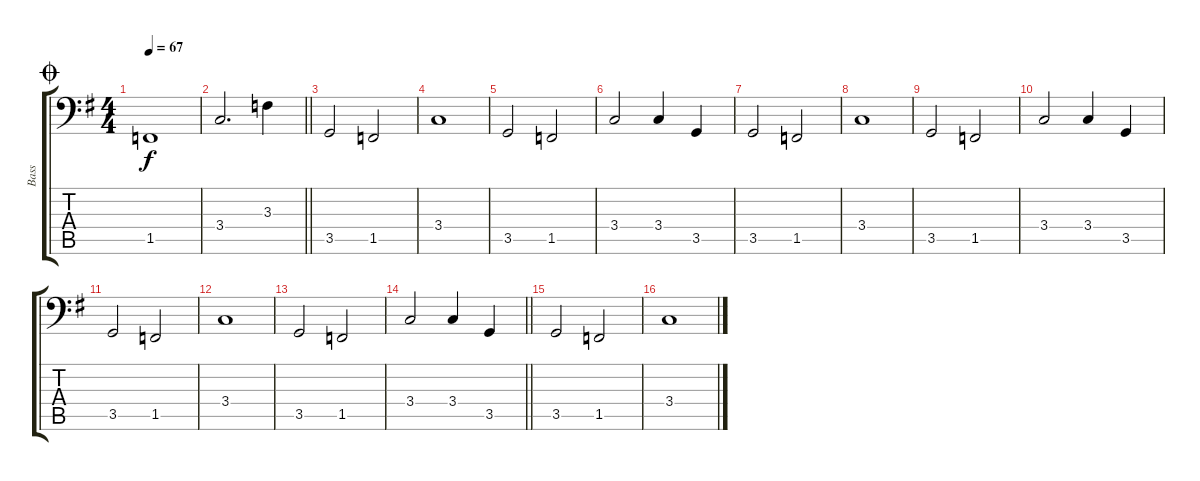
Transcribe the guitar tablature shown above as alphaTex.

\track ("Bass" "Bass") {instrument electricbassfinger}
\staff {score tabs}
\tuning (C3 G2 D2 A1 E1 B0) {hide}
\ts (4 4)
\jump coda
\tempo 67
\clef f4
\ks g
1.5.1{dy f} |
\barLineRight lightlight
3.4.2{d} 3.3.4 |
3.5.2 1.5.2 |
3.4.1 |
3.5.2 1.5.2 |
3.4.2 3.4.4 3.5.4 |
3.5.2 1.5.2 |
3.4.1 |
3.5.2 1.5.2 |
3.4.2 3.4.4 3.5.4 |
3.5.2 1.5.2 |
3.4.1 |
3.5.2 1.5.2 |
\barLineRight lightlight
3.4.2 3.4.4 3.5.4 |
3.5.2 1.5.2 |
3.4.1
